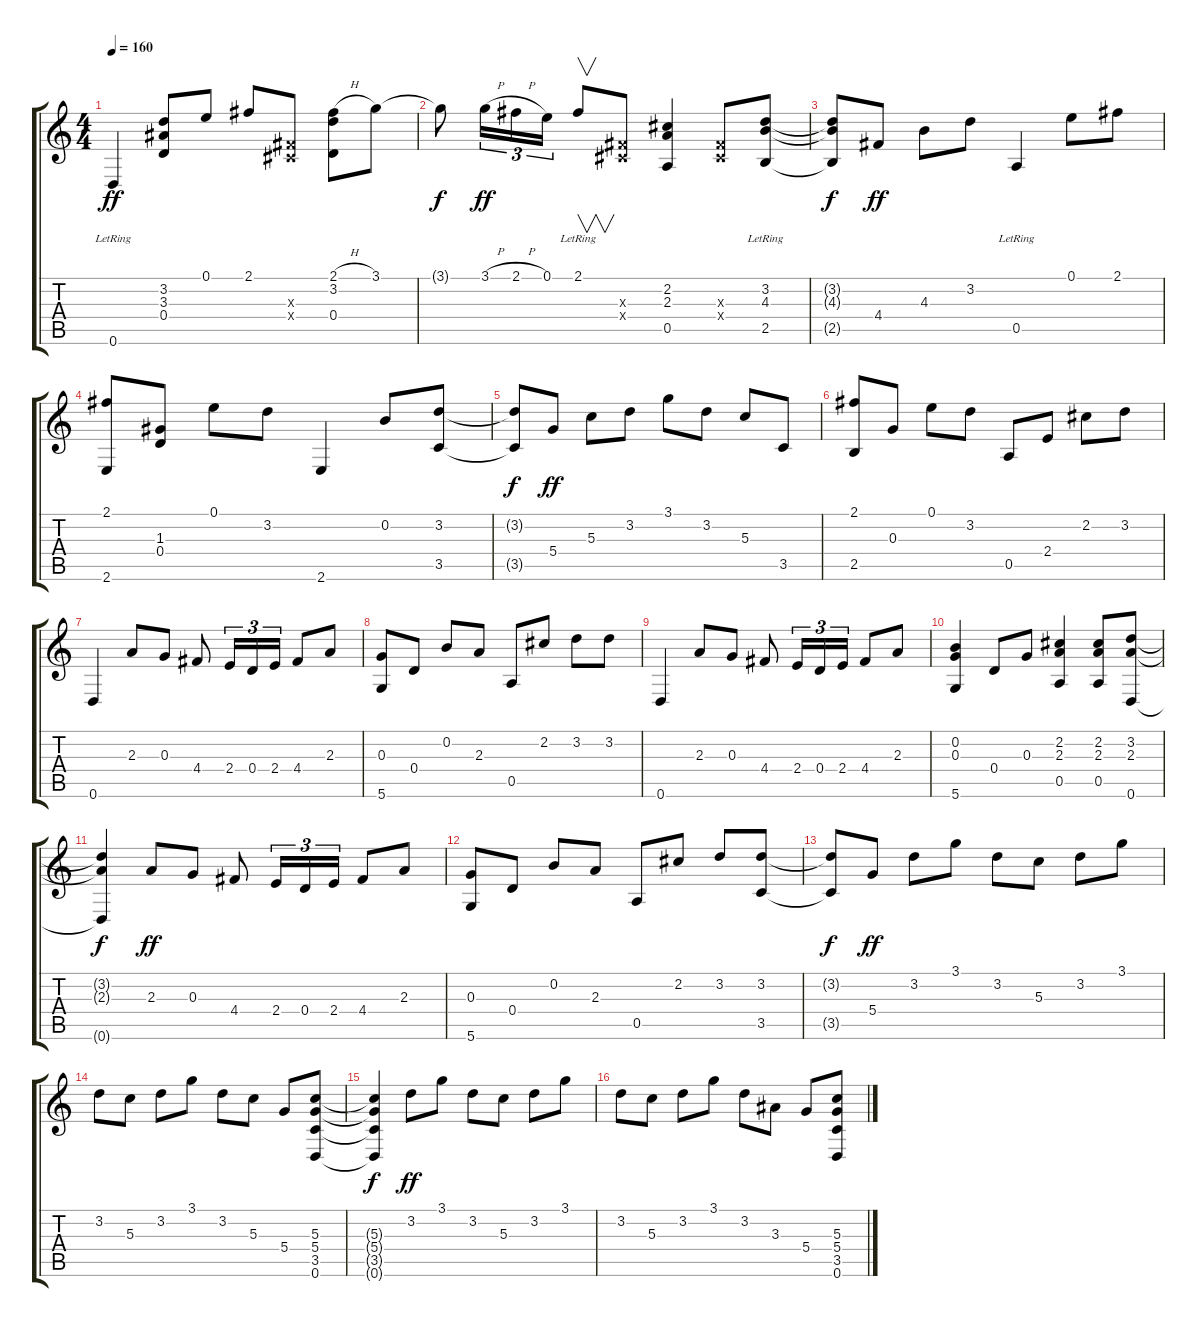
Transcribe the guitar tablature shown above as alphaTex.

\track "" {instrument acousticguitarsteel}
\staff {score tabs}
\tuning (E4 B3 G3 D3 A2 D2) {hide}
\ts (4 4)
\tempo 160
\clef g2
\ks c
0.6{lr}.4{dy ff} (3.2 3.3 0.4).8 0.1.8 2.1.8 (-1.3{x} -1.4{x}).8 (2.1{h} 3.2 0.4).8 3.1.8 |
3.1{t}.8{dy f} 3.1{h}.16{tu (3 2) dy ff} 2.1{h}.16{tu (3 2)} 0.1.16{tu (3 2)} 2.1{lr}.8{v} (-1.3{x} -1.4{x}).8 (2.2 2.3 0.5).4 (-1.3{x} -1.4{x}).8 (3.2{lr} 4.3{lr} 2.5{lr}).8 |
(3.2{t} 4.3{t} 2.5{t}).8{dy f} 4.4.8{dy ff} 4.3.8 3.2.8 0.5{lr}.4 0.1.8 2.1.8 |
(2.1 2.6).8 (1.3 0.4).8 0.1.8 3.2.8 2.6.4 0.2.8 (3.2 3.5).8 |
(3.2{t} 3.5{t}).8{dy f} 5.4.8{dy ff} 5.3.8 3.2.8 3.1.8 3.2.8 5.3.8 3.5.8 |
(2.1 2.5).8 0.3.8 0.1.8 3.2.8 0.5.8 2.4.8 2.2.8 3.2.8 |
0.6.4 2.3.8 0.3.8 4.4.8 2.4.16{tu (3 2)} 0.4.16{tu (3 2)} 2.4.16{tu (3 2)} 4.4.8 2.3.8 |
(0.3 5.6).8 0.4.8 0.2.8 2.3.8 0.5.8 2.2.8 3.2.8 3.2.8 |
0.6.4 2.3.8 0.3.8 4.4.8 2.4.16{tu (3 2)} 0.4.16{tu (3 2)} 2.4.16{tu (3 2)} 4.4.8 2.3.8 |
(0.2 0.3 5.6).4 0.4.8 0.3.8 (2.2 2.3 0.5).4 (2.2 2.3 0.5).8 (3.2 2.3 0.6).8 |
(3.2{t} 2.3{t} 0.6{t}).4{dy f} 2.3.8{dy ff} 0.3.8 4.4.8 2.4.16{tu (3 2)} 0.4.16{tu (3 2)} 2.4.16{tu (3 2)} 4.4.8 2.3.8 |
(0.3 5.6).8 0.4.8 0.2.8 2.3.8 0.5.8 2.2.8 3.2.8 (3.2 3.5).8 |
(3.2{t} 3.5{t}).8{dy f} 5.4.8{dy ff} 3.2.8 3.1.8 3.2.8 5.3.8 3.2.8 3.1.8 |
3.2.8 5.3.8 3.2.8 3.1.8 3.2.8 5.3.8 5.4.8 (5.3 5.4 3.5 0.6).8 |
(5.3{t} 5.4{t} 3.5{t} 0.6{t}).4{dy f} 3.2.8{dy ff} 3.1.8 3.2.8 5.3.8 3.2.8 3.1.8 |
3.2.8 5.3.8 3.2.8 3.1.8 3.2.8 3.3.8 5.4.8 (5.3 5.4 3.5 0.6).8
